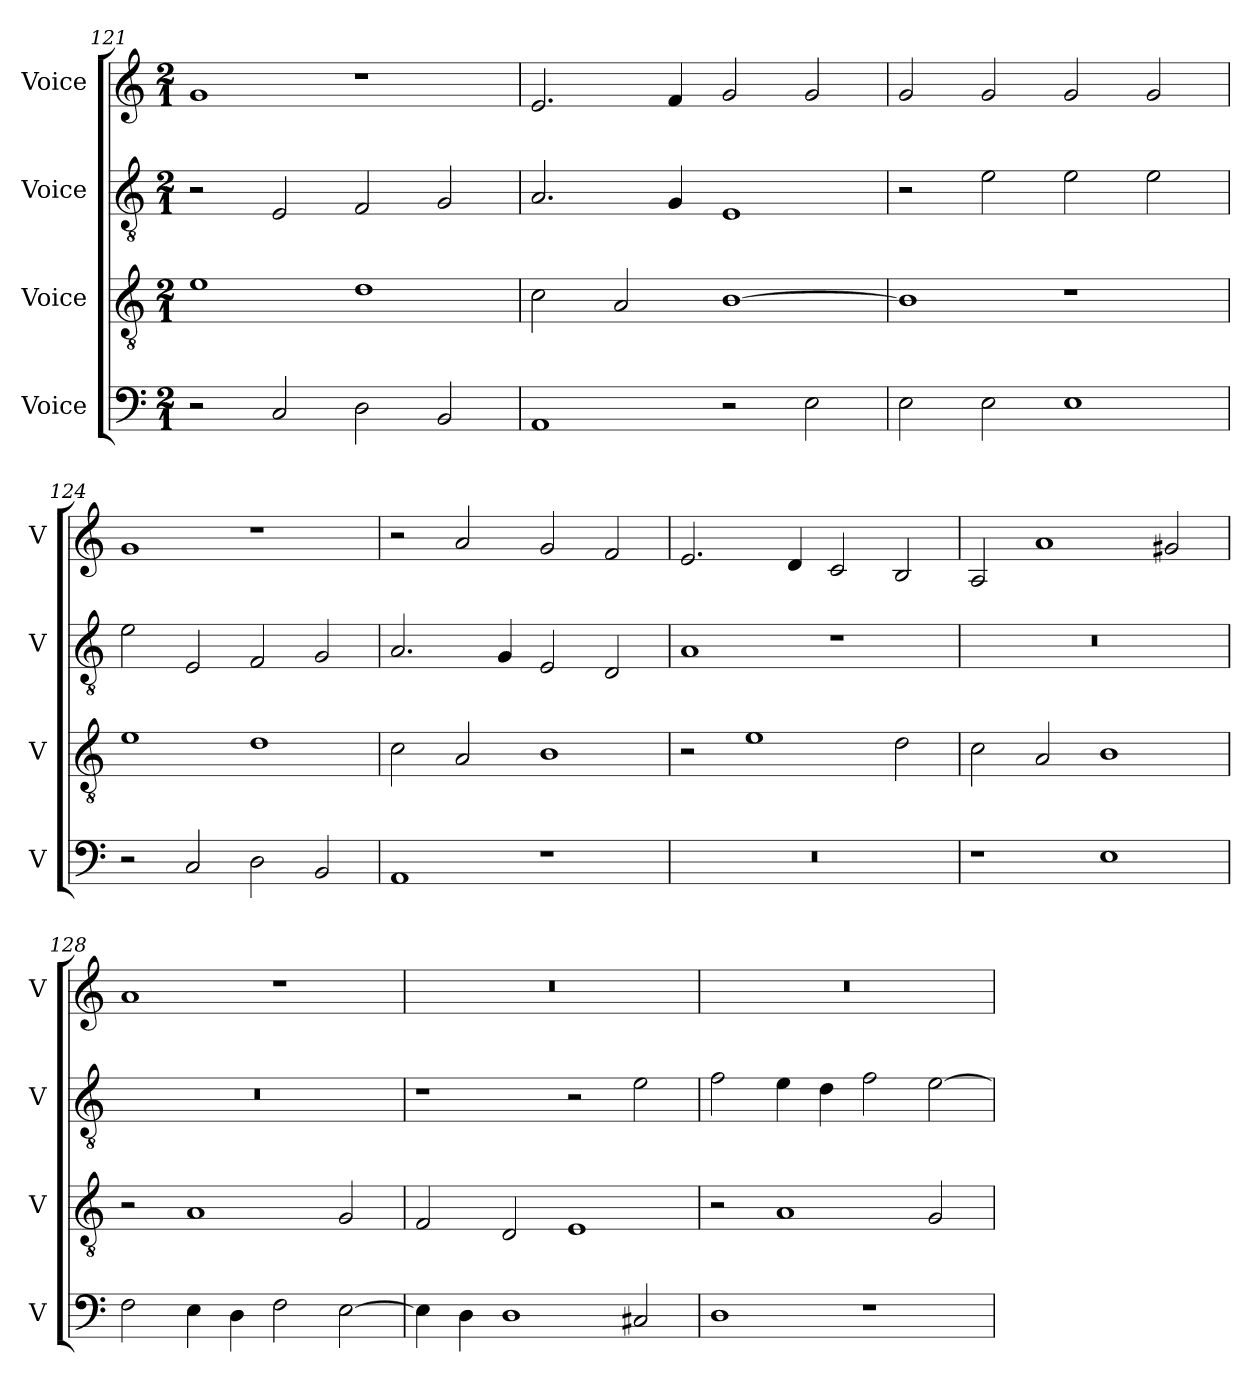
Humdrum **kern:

**kern	**kern	**kern	**kern
*part4	*part3	*part2	*part1
*staff4	*staff3	*staff2	*staff1
*I"Voice	*I"Voice	*I"Voice	*I"Voice
*I'V	*I'V	*I'V	*I'V
*clefF4	*clefGv2	*clefGv2	*clefG2
*k[]	*k[]	*k[]	*k[]
*M2/1	*M2/1	*M2/1	*M2/1
=121	=121	=121	=121
2r	1e	2r	1g
2C/	.	2E/	.
2D\	1d	2F/	1r
2BB/	.	2G/	.
=122	=122	=122	=122
1AA	2c\	2.A/	2.e/
.	2A/	.	.
.	.	4G/	4f/
2r	[1B	1E	2g/
2E\	.	.	2g/
=123	=123	=123	=123
2E\	1B]	2r	2g/
2E\	.	2e\	2g/
1E	1r	2e\	2g/
.	.	2e\	2g/
!!LO:LB:g=z
=124	=124	=124	=124
2r	1e	2e\	1g
2C/	.	2E/	.
2D\	1d	2F/	1r
2BB/	.	2G/	.
=125	=125	=125	=125
1AA	2c\	2.A/	2r
.	2A/	.	2a/
.	.	4G/	.
1r	1B	2E/	2g/
.	.	2D/	2f/
=126	=126	=126	=126
0r	2r	1A	2.e/
.	1e	.	.
.	.	.	4d/
.	.	1r	2c/
.	2d\	.	2B/
=127	=127	=127	=127
1r	2c\	0r	2A/
.	2A/	.	1a
1E	1B	.	.
.	.	.	2g#X/
=128	=128	=128	=128
2F\	2r	0r	1a
4E\	1A	.	.
4D\	.	.	.
2F\	.	.	1r
[2E\	2G/	.	.
=129	=129	=129	=129
4E\]	2F/	1r	0r
4D\	.	.	.
1D	2D/	.	.
.	1E	2r	.
2C#X/	.	2e\	.
=130	=130	=130	=130
1D	2r	2f\	0r
.	1A	4e\	.
.	.	4d\	.
1r	.	2f\	.
.	2G/	[2e\	.
=	=	=	=
*-	*-	*-	*-
